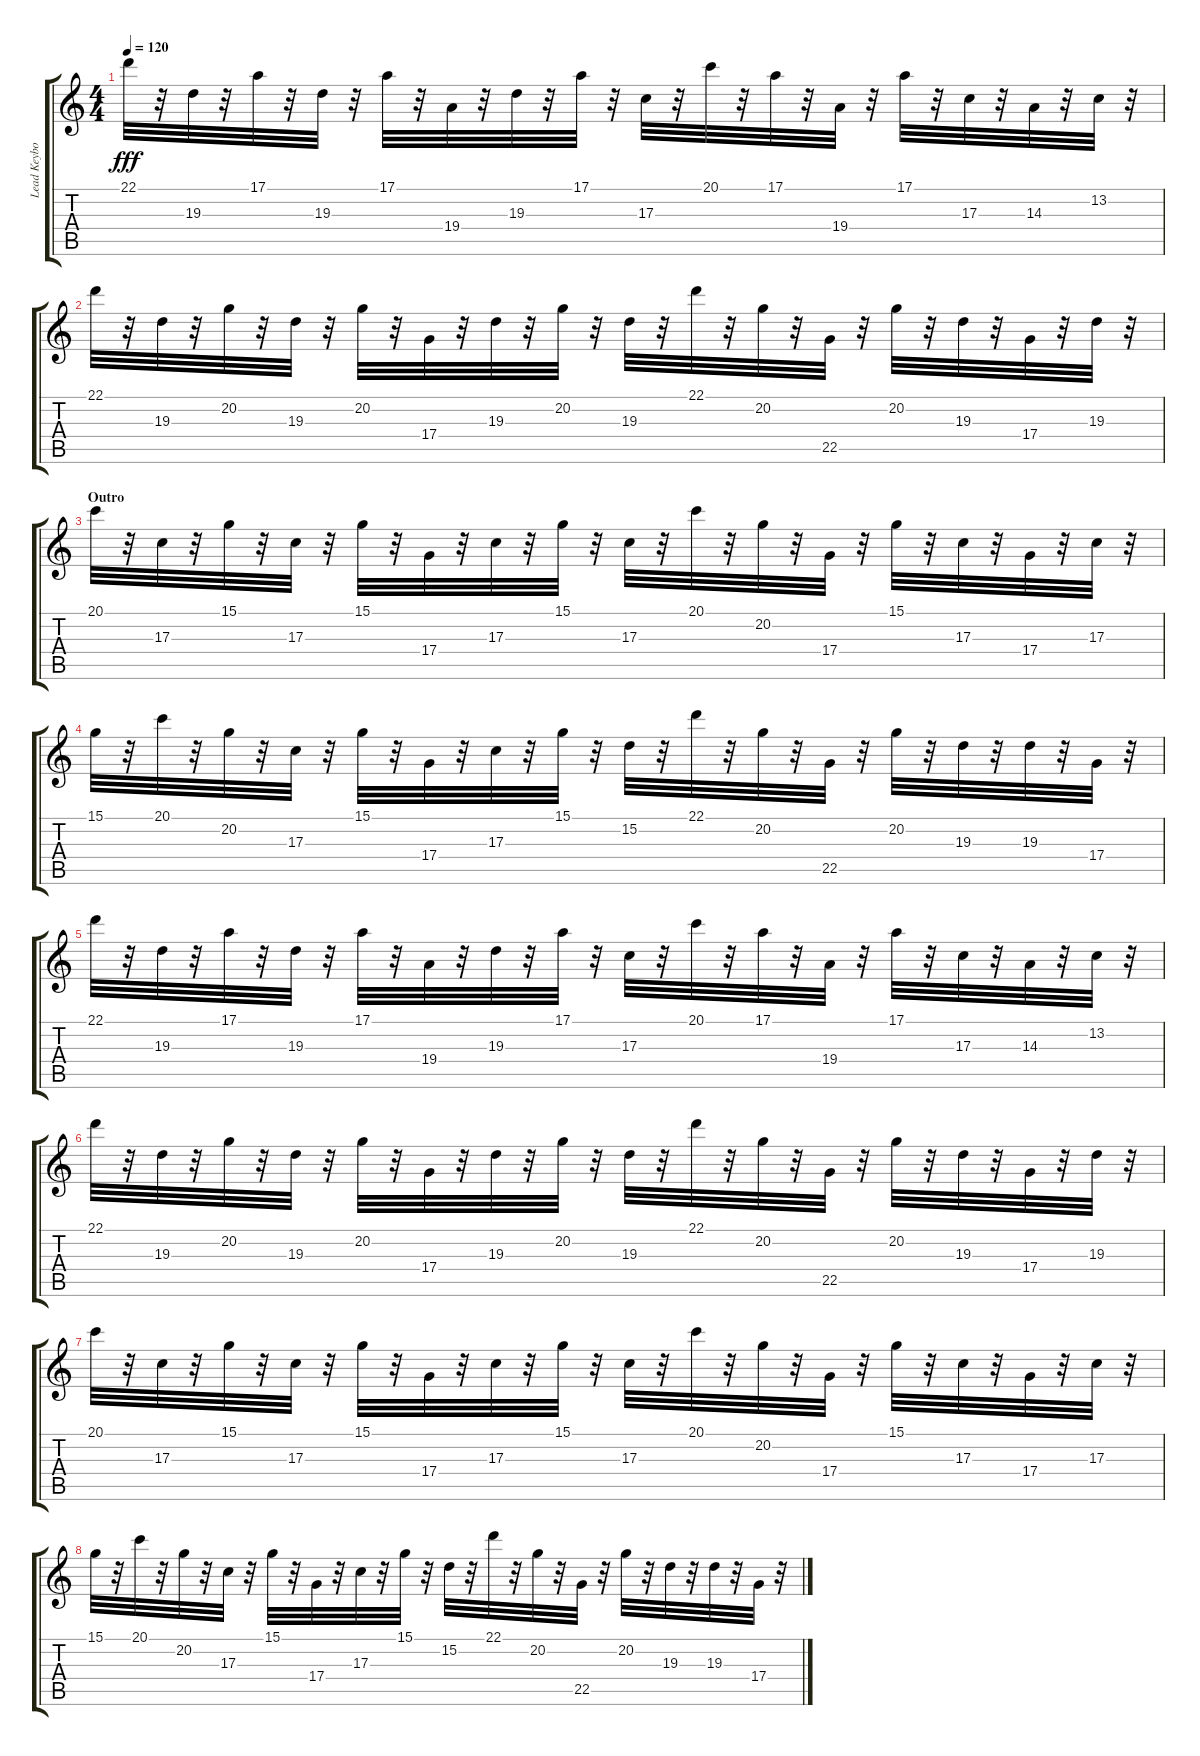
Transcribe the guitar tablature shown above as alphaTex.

\track ("Lead Keyboard Melody" "Lead Keybo") {instrument electricpiano2}
\staff {score tabs}
\tuning (E4 B3 G3 D3 A2 E2) {hide}
\ts (4 4)
\tempo 120
\clef g2
\ks c
22.1.32{dy fff} r.32 19.3.32 r.32 17.1.32 r.32 19.3.32 r.32 17.1.32 r.32 19.4.32 r.32 19.3.32 r.32 17.1.32 r.32 17.3.32 r.32 20.1.32 r.32 17.1.32 r.32 19.4.32 r.32 17.1.32 r.32 17.3.32 r.32 14.3.32 r.32 13.2.32 r.32 |
22.1.32 r.32 19.3.32 r.32 20.2.32 r.32 19.3.32 r.32 20.2.32 r.32 17.4.32 r.32 19.3.32 r.32 20.2.32 r.32 19.3.32 r.32 22.1.32 r.32 20.2.32 r.32 22.5.32 r.32 20.2.32 r.32 19.3.32 r.32 17.4.32 r.32 19.3.32 r.32 |
\section ("" "Outro")
20.1.32 r.32 17.3.32 r.32 15.1.32 r.32 17.3.32 r.32 15.1.32 r.32 17.4.32 r.32 17.3.32 r.32 15.1.32 r.32 17.3.32 r.32 20.1.32 r.32 20.2.32 r.32 17.4.32 r.32 15.1.32 r.32 17.3.32 r.32 17.4.32 r.32 17.3.32 r.32 |
15.1.32 r.32 20.1.32 r.32 20.2.32 r.32 17.3.32 r.32 15.1.32 r.32 17.4.32 r.32 17.3.32 r.32 15.1.32 r.32 15.2.32 r.32 22.1.32 r.32 20.2.32 r.32 22.5.32 r.32 20.2.32 r.32 19.3.32 r.32 19.3.32 r.32 17.4.32 r.32 |
22.1.32 r.32 19.3.32 r.32 17.1.32 r.32 19.3.32 r.32 17.1.32 r.32 19.4.32 r.32 19.3.32 r.32 17.1.32 r.32 17.3.32 r.32 20.1.32 r.32 17.1.32 r.32 19.4.32 r.32 17.1.32 r.32 17.3.32 r.32 14.3.32 r.32 13.2.32 r.32 |
22.1.32 r.32 19.3.32 r.32 20.2.32 r.32 19.3.32 r.32 20.2.32 r.32 17.4.32 r.32 19.3.32 r.32 20.2.32 r.32 19.3.32 r.32 22.1.32 r.32 20.2.32 r.32 22.5.32 r.32 20.2.32 r.32 19.3.32 r.32 17.4.32 r.32 19.3.32 r.32 |
20.1.32 r.32 17.3.32 r.32 15.1.32 r.32 17.3.32 r.32 15.1.32 r.32 17.4.32 r.32 17.3.32 r.32 15.1.32 r.32 17.3.32 r.32 20.1.32 r.32 20.2.32 r.32 17.4.32 r.32 15.1.32 r.32 17.3.32 r.32 17.4.32 r.32 17.3.32 r.32 |
15.1.32 r.32 20.1.32 r.32 20.2.32 r.32 17.3.32 r.32 15.1.32 r.32 17.4.32 r.32 17.3.32 r.32 15.1.32 r.32 15.2.32 r.32 22.1.32 r.32 20.2.32 r.32 22.5.32 r.32 20.2.32 r.32 19.3.32 r.32 19.3.32 r.32 17.4.32 r.32
